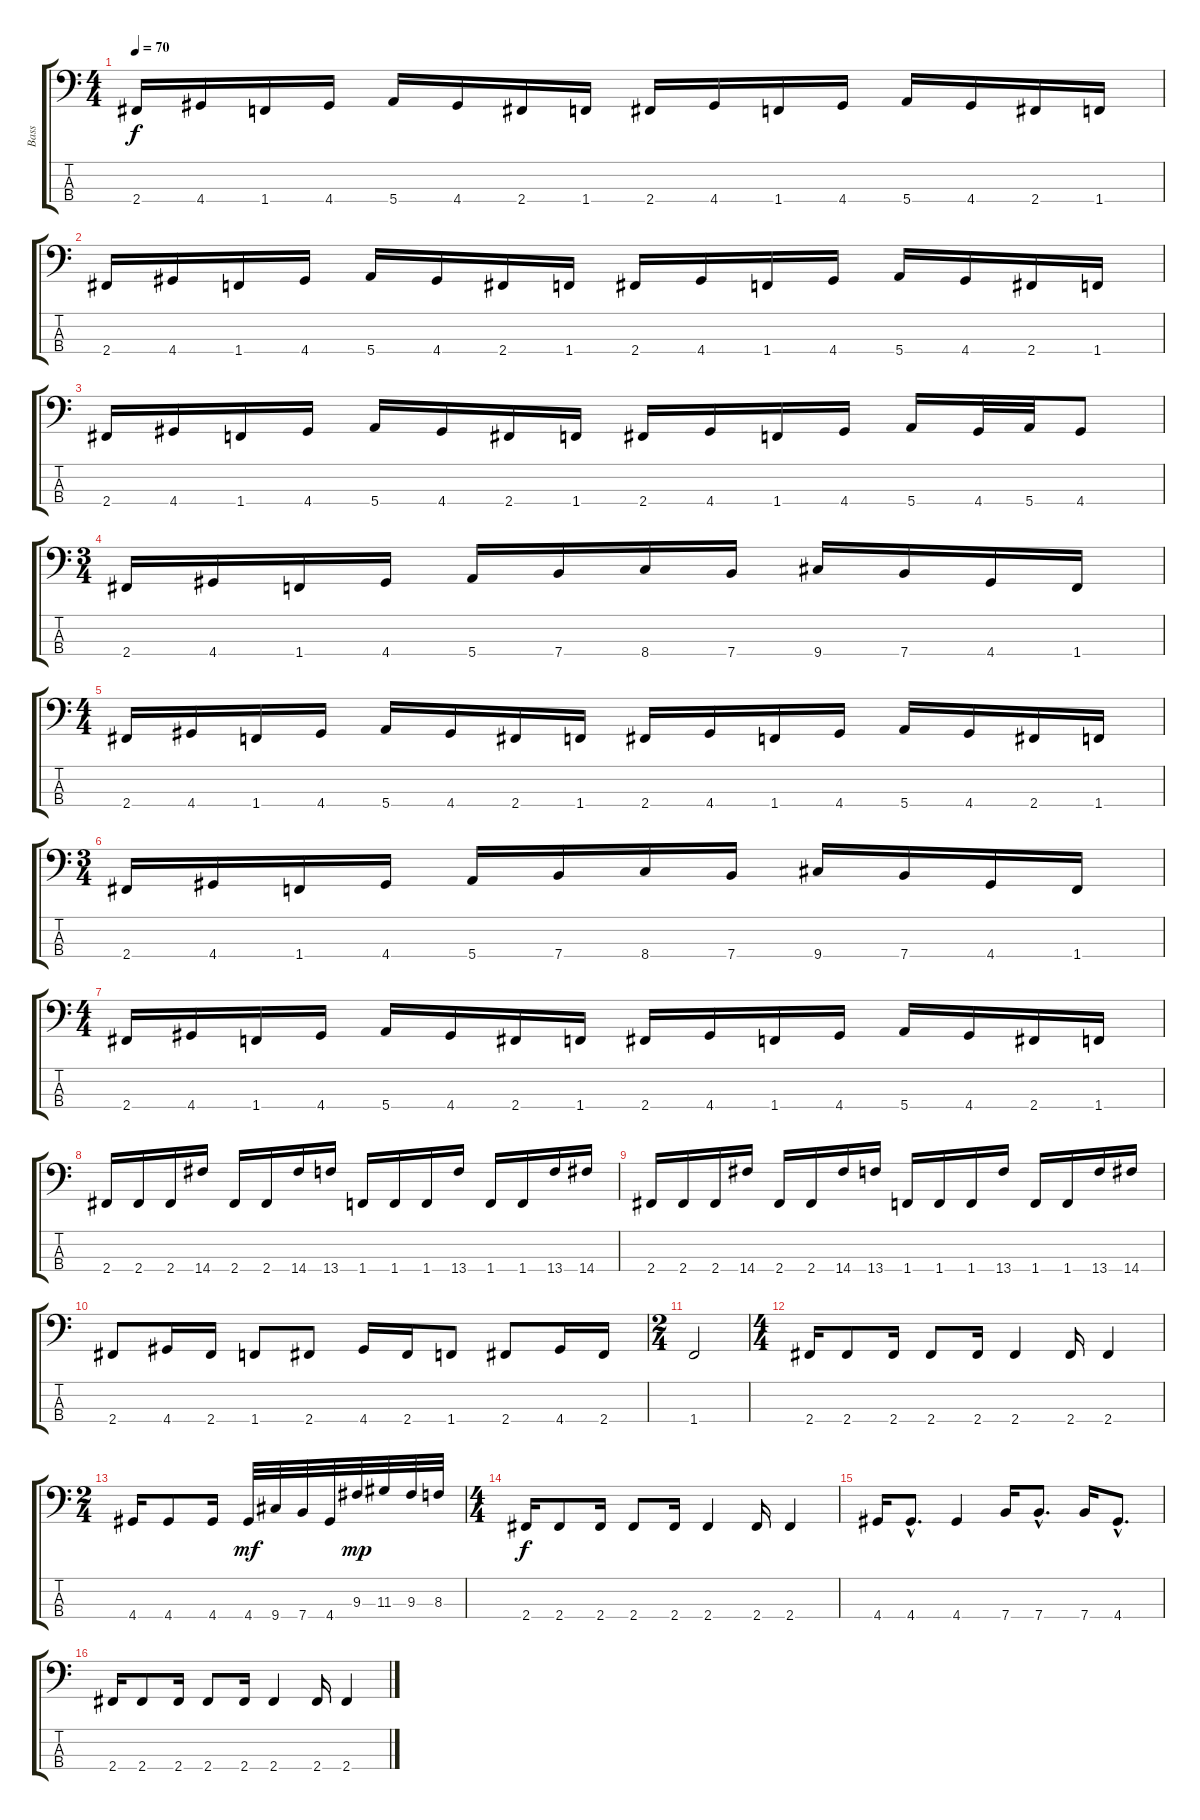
\track ("Bass" "Bass") {instrument electricbassfinger}
\staff {score tabs}
\tuning (G2 D2 A1 E1) {hide}
\ts (4 4)
\tempo 70
\clef f4
\ks c
2.4.16{dy f} 4.4.16 1.4.16 4.4.16 5.4.16 4.4.16 2.4.16 1.4.16 2.4.16 4.4.16 1.4.16 4.4.16 5.4.16 4.4.16 2.4.16 1.4.16 |
2.4.16 4.4.16 1.4.16 4.4.16 5.4.16 4.4.16 2.4.16 1.4.16 2.4.16 4.4.16 1.4.16 4.4.16 5.4.16 4.4.16 2.4.16 1.4.16 |
2.4.16 4.4.16 1.4.16 4.4.16 5.4.16 4.4.16 2.4.16 1.4.16 2.4.16 4.4.16 1.4.16 4.4.16 5.4.16 4.4.32 5.4.32 4.4.8 |
\ts (3 4)
2.4.16 4.4.16 1.4.16 4.4.16 5.4.16 7.4.16 8.4.16 7.4.16 9.4.16 7.4.16 4.4.16 1.4.16 |
\ts (4 4)
2.4.16 4.4.16 1.4.16 4.4.16 5.4.16 4.4.16 2.4.16 1.4.16 2.4.16 4.4.16 1.4.16 4.4.16 5.4.16 4.4.16 2.4.16 1.4.16 |
\ts (3 4)
2.4.16 4.4.16 1.4.16 4.4.16 5.4.16 7.4.16 8.4.16 7.4.16 9.4.16 7.4.16 4.4.16 1.4.16 |
\ts (4 4)
2.4.16 4.4.16 1.4.16 4.4.16 5.4.16 4.4.16 2.4.16 1.4.16 2.4.16 4.4.16 1.4.16 4.4.16 5.4.16 4.4.16 2.4.16 1.4.16 |
2.4.16 2.4.16 2.4.16 14.4.16 2.4.16 2.4.16 14.4.16 13.4.16 1.4.16 1.4.16 1.4.16 13.4.16 1.4.16 1.4.16 13.4.16 14.4.16 |
2.4.16 2.4.16 2.4.16 14.4.16 2.4.16 2.4.16 14.4.16 13.4.16 1.4.16 1.4.16 1.4.16 13.4.16 1.4.16 1.4.16 13.4.16 14.4.16 |
2.4.8 4.4.16 2.4.16 1.4.8 2.4.8 4.4.16 2.4.16 1.4.8 2.4.8 4.4.16 2.4.16 |
\ts (2 4)
1.4.2 |
\ts (4 4)
2.4.16 2.4.8 2.4.16 2.4.8 2.4.16 2.4.4 2.4.16 2.4.4 |
\ts (2 4)
4.4.16 4.4.8 4.4.16 4.4.32{dy mf} 9.4.32 7.4.32 4.4.32 9.3.32{dy mp} 11.3.32 9.3.32 8.3.32 |
\ts (4 4)
2.4.16{dy f} 2.4.8 2.4.16 2.4.8 2.4.16 2.4.4 2.4.16 2.4.4 |
4.4.16 4.4{hac}.8{d} 4.4.4 7.4.16 7.4{hac}.8{d} 7.4.16 4.4{hac}.8{d} |
2.4.16 2.4.8 2.4.16 2.4.8 2.4.16 2.4.4 2.4.16 2.4.4
